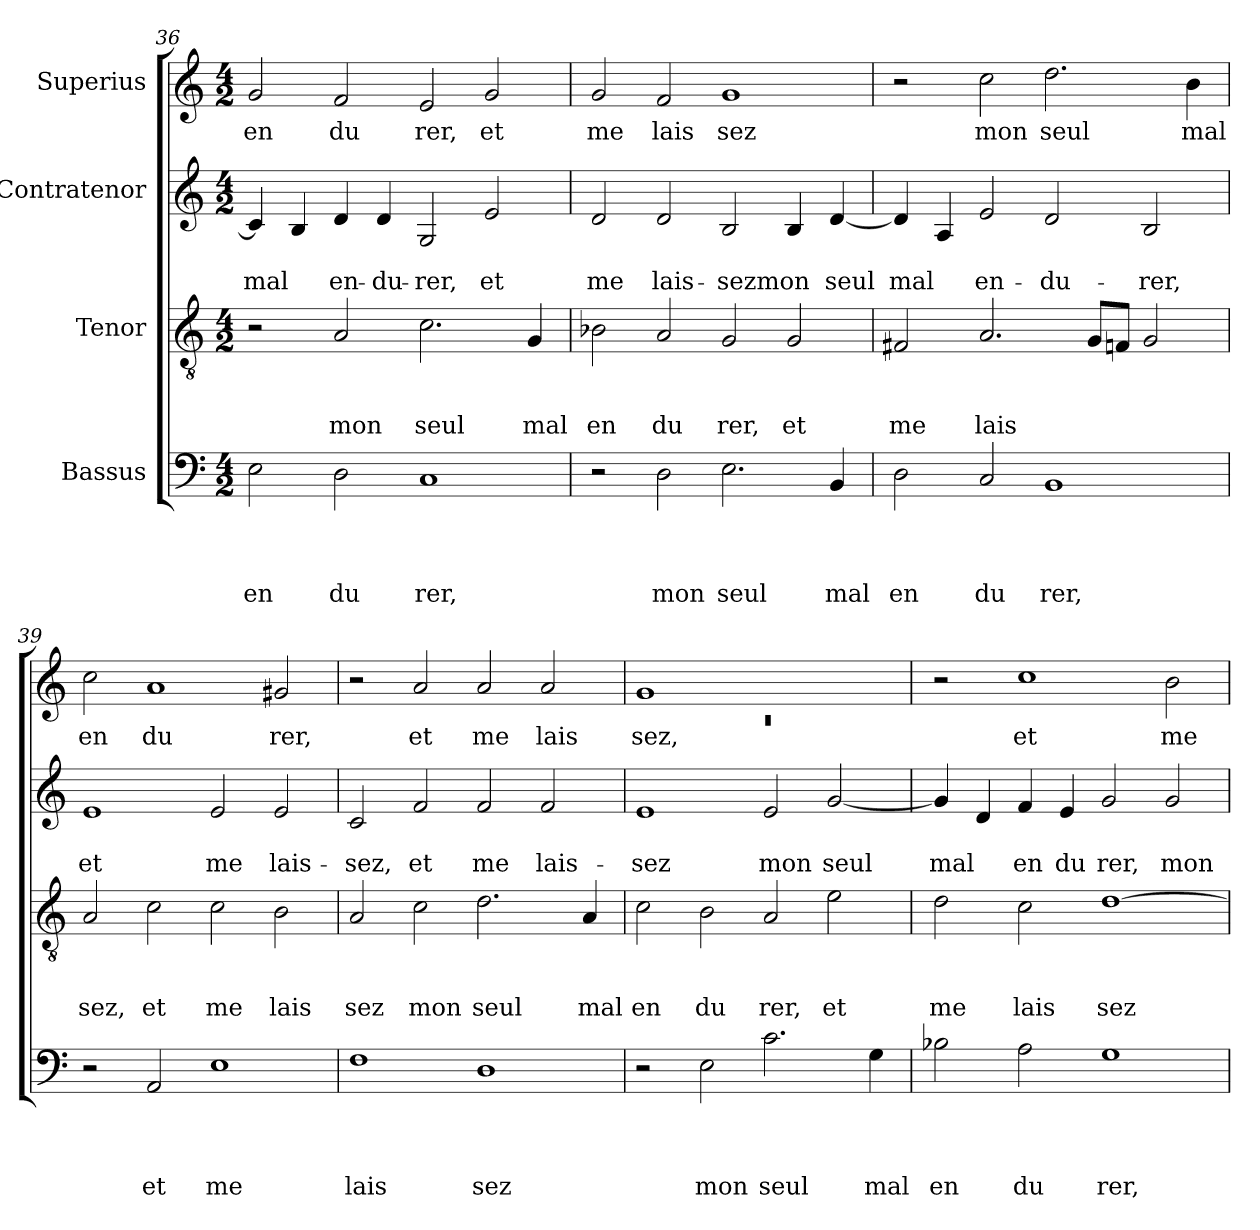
**kern	**text	**text	**text	**text	**kern	**text	**text	**text	**kern	**text	**text	**kern	**text
*part4	*part4	*part4	*part4	*part4	*part3	*part3	*part3	*part3	*part2	*part2	*part2	*part1	*part1
*staff4	*staff4	*staff4	*staff4	*staff4	*staff3	*staff3	*staff3	*staff3	*staff2	*staff2	*staff2	*staff1	*staff1
*I"Bassus	*	*	*	*	*I"Tenor	*	*	*	*I"Contratenor	*	*	*I"Superius	*
!!LO:PB:g=z
*clefF4	*	*	*	*	*clefGv2	*	*	*	*clefG2	*	*	*clefG2	*
*k[]	*	*	*	*	*k[]	*	*	*	*k[]	*	*	*k[]	*
*C:	*	*	*	*	*C:	*	*	*	*C:	*	*	*C:	*
*M4/2	*	*	*	*	*M4/2	*	*	*	*M4/2	*	*	*M4/2	*
=36	=36	=36	=36	=36	=36	=36	=36	=36	=36	=36	=36	=36	=36
!	!	!	!	!LO:LY:b	!	!	!	!	!	!	!LO:LY:b	!	!LO:LY:b
2E\	.	.	.	en	2r	.	.	.	4c/]	.	mal	2g/	en
.	.	.	.	.	.	.	.	.	4B/	.	.	.	.
!	!	!	!	!LO:LY:b	!	!	!	!LO:LY:b	!	!	!LO:LY:b	!	!LO:LY:b
2D\	.	.	.	du	2A/	.	.	mon	4d/	.	en-	2f/	du
!	!	!	!	!	!	!	!	!	!	!	!LO:LY:b	!	!
.	.	.	.	.	.	.	.	.	4d/	.	-du-	.	.
!	!	!	!	!LO:LY:b	!	!	!	!LO:LY:b	!	!	!LO:LY:b	!	!LO:LY:b
1C	.	.	.	rer,	2.c\	.	.	seul	2G/	.	-rer,	2e/	rer,
!	!	!	!	!	!	!	!	!	!	!	!LO:LY:b	!	!LO:LY:b
.	.	.	.	.	.	.	.	.	2e/	.	et	2g/	et
!	!	!	!	!	!	!	!	!LO:LY:b	!	!	!	!	!
.	.	.	.	.	4G/	.	.	mal	.	.	.	.	.
=37	=37	=37	=37	=37	=37	=37	=37	=37	=37	=37	=37	=37	=37
!	!	!	!	!	!	!	!	!LO:LY:b	!	!	!LO:LY:b	!	!LO:LY:b
2r	.	.	.	.	2B-X\	.	.	en	2d/	.	me	2g/	me
!	!	!	!	!LO:LY:b	!	!	!	!LO:LY:b	!	!	!LO:LY:b	!	!LO:LY:b
2D\	.	.	.	mon	2A/	.	.	du	2d/	.	lais-	2f/	lais
!	!	!	!	!LO:LY:b	!	!	!	!LO:LY:b	!	!	!LO:LY:b	!	!LO:LY:b
2.E\	.	.	.	seul	2G/	.	.	rer,	2B/	.	-sezmon	1g	sez
!	!	!	!	!	!	!	!	!LO:LY:b	!	!	!	!	!
.	.	.	.	.	2G/	.	.	et	4B/	.	.	.	.
!	!	!	!	!LO:LY:b	!	!	!	!	!	!	!LO:LY:b	!	!
4BB/	.	.	.	mal	.	.	.	.	[<4d/	.	seul	.	.
=38	=38	=38	=38	=38	=38	=38	=38	=38	=38	=38	=38	=38	=38
!	!	!	!	!LO:LY:b	!	!	!	!LO:LY:b	!	!	!LO:LY:b	!	!
2D\	.	.	.	en	2F#X/	.	.	me	4d/]	.	mal	2r	.
.	.	.	.	.	.	.	.	.	4A/	.	.	.	.
!	!	!	!	!LO:LY:b	!	!	!	!LO:LY:b	!	!	!LO:LY:b	!	!LO:LY:b
2C/	.	.	.	du	2.A/	.	.	lais	2e/	.	en-	2cc\	mon
!	!	!	!	!LO:LY:b	!	!	!	!	!	!	!LO:LY:b	!	!LO:LY:b
1BB	.	.	.	rer,	.	.	.	.	2d/	.	-du-	2.dd\	seul
.	.	.	.	.	8G/L	.	.	.	.	.	.	.	.
.	.	.	.	.	8F/J	.	.	.	.	.	.	.	.
!	!	!	!	!	!	!	!	!	!	!	!LO:LY:b	!	!
.	.	.	.	.	2G/	.	.	.	2B/	.	-rer,	.	.
!	!	!	!	!	!	!	!	!	!	!	!	!	!LO:LY:b
.	.	.	.	.	.	.	.	.	.	.	.	4b\	mal
=39	=39	=39	=39	=39	=39	=39	=39	=39	=39	=39	=39	=39	=39
!	!	!	!	!	!	!	!	!LO:LY:b	!	!	!LO:LY:b	!	!LO:LY:b
2r	.	.	.	.	2A/	.	.	sez,	1e	.	et	2cc\	en
!	!	!	!	!LO:LY:b	!	!	!	!LO:LY:b	!	!	!	!	!LO:LY:b
2AA/	.	.	.	et	2c\	.	.	et	.	.	.	1a	du
!	!	!	!	!LO:LY:b	!	!	!	!LO:LY:b	!	!	!LO:LY:b	!	!
1E	.	.	.	me	2c\	.	.	me	2e/	.	me	.	.
!	!	!	!	!	!	!	!	!LO:LY:b	!	!	!LO:LY:b	!	!LO:LY:b
.	.	.	.	.	2B\	.	.	lais	2e/	.	lais-	2g#X/	rer,
=40	=40	=40	=40	=40	=40	=40	=40	=40	=40	=40	=40	=40	=40
!	!	!	!	!LO:LY:b	!	!	!	!LO:LY:b	!	!	!LO:LY:b	!	!
1F	.	.	.	lais	2A/	.	.	sez	2c/	.	-sez,	2r	.
!	!	!	!	!	!	!	!	!LO:LY:b	!	!	!LO:LY:b	!	!LO:LY:b
.	.	.	.	.	2c\	.	.	mon	2f/	.	et	2a/	et
!	!	!	!	!LO:LY:b	!	!	!	!LO:LY:b	!	!	!LO:LY:b	!	!LO:LY:b
1D	.	.	.	sez	2.d\	.	.	seul	2f/	.	me	2a/	me
!	!	!	!	!	!	!	!	!	!	!	!LO:LY:b	!	!LO:LY:b
.	.	.	.	.	.	.	.	.	2f/	.	lais-	2a/	lais
!	!	!	!	!	!	!	!	!LO:LY:b	!	!	!	!	!
.	.	.	.	.	4A/	.	.	mal	.	.	.	.	.
=41	=41	=41	=41	=41	=41	=41	=41	=41	=41	=41	=41	=41	=41
*	*	*	*	*	*	*	*	*	*	*	*	*^	*
!	!	!	!	!	!	!	!	!LO:LY:b	!	!	!LO:LY:b	!	!LO:N:vis=1	!LO:LY:b
2r	.	.	.	.	2c\	.	.	en	1e	.	-sez	1g	0rc	sez,
!	!	!	!	!LO:LY:b	!	!	!	!LO:LY:b	!	!	!	!	!	!
2E\	.	.	.	mon	2B\	.	.	du	.	.	.	.	.	.
!	!	!	!	!LO:LY:b	!	!	!	!LO:LY:b	!	!	!LO:LY:b	!	!	!
2.c\	.	.	.	seul	2A/	.	.	rer,	2e/	.	mon	1ryy	.	.
!	!	!	!	!	!	!	!	!LO:LY:b	!	!	!LO:LY:b	!	!	!
.	.	.	.	.	2e\	.	.	et	[<2g/	.	seul	.	.	.
!	!	!	!	!LO:LY:b	!	!	!	!	!	!	!	!	!	!
4G\	.	.	.	mal	.	.	.	.	.	.	.	.	.	.
*	*	*	*	*	*	*	*	*	*	*	*	*v	*v	*
!!LO:LB:g=z
=42	=42	=42	=42	=42	=42	=42	=42	=42	=42	=42	=42	=42	=42
!	!	!	!	!LO:LY:b	!	!	!	!LO:LY:b	!	!	!LO:LY:b	!	!
2B-X\	.	.	.	en	2d\	.	.	me	4g/]	.	mal	2r	.
.	.	.	.	.	.	.	.	.	4d/	.	.	.	.
!	!	!	!	!LO:LY:b	!	!	!	!LO:LY:b	!	!	!LO:LY:b	!	!LO:LY:b
2A\	.	.	.	du	2c\	.	.	lais	4f/	.	en	1cc	et
!	!	!	!	!	!	!	!	!	!	!	!LO:LY:b	!	!
.	.	.	.	.	.	.	.	.	4e/	.	du	.	.
!	!	!	!	!LO:LY:b	!	!	!	!LO:LY:b	!	!	!LO:LY:b	!	!
1G	.	.	.	rer,	[>1d	.	.	sez	2g/	.	rer,	.	.
!	!	!	!	!	!	!	!	!	!	!	!LO:LY:b	!	!LO:LY:b
.	.	.	.	.	.	.	.	.	2g/	.	mon	2b\	me
=	=	=	=	=	=	=	=	=	=	=	=	=	=
*-	*-	*-	*-	*-	*-	*-	*-	*-	*-	*-	*-	*-	*-
